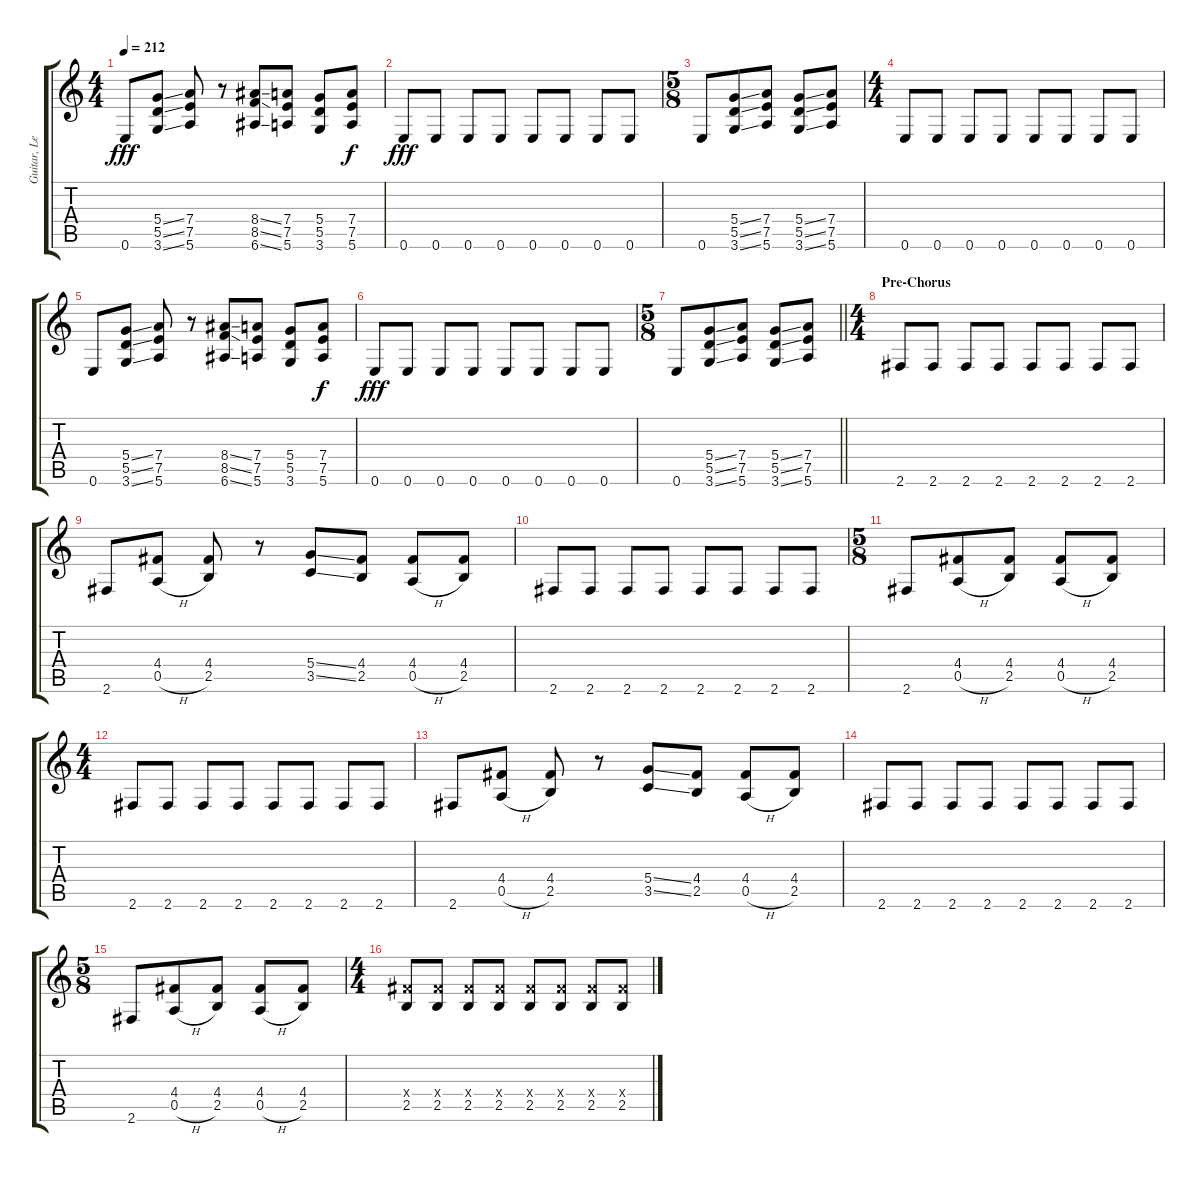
\track ("Guitar, Lead (Hammet)" "Guitar, Le") {instrument distortionguitar}
\staff {score tabs}
\tuning (E4 B3 G3 D3 A2 E2) {hide}
\ts (4 4)
\tempo 212
\clef g2
\ks c
0.6.8{dy fff} (5.4{ss} 5.5{ss} 3.6{ss}).8 (7.4 7.5 5.6).8 r.8 (8.4{ss} 8.5{ss} 6.6{ss}).8 (7.4 7.5 5.6).8 (5.4 5.5 3.6).8 (7.4 7.5 5.6).8{dy f} |
0.6.8{dy fff} 0.6.8 0.6.8 0.6.8 0.6.8 0.6.8 0.6.8 0.6.8 |
\ts (5 8)
0.6.8 (5.4{ss} 5.5{ss} 3.6{ss}).8 (7.4 7.5 5.6).8 (5.4{ss} 5.5{ss} 3.6{ss}).8 (7.4 7.5 5.6).8 |
\ts (4 4)
0.6.8 0.6.8 0.6.8 0.6.8 0.6.8 0.6.8 0.6.8 0.6.8 |
0.6.8 (5.4{ss} 5.5{ss} 3.6{ss}).8 (7.4 7.5 5.6).8 r.8 (8.4{ss} 8.5{ss} 6.6{ss}).8 (7.4 7.5 5.6).8 (5.4 5.5 3.6).8 (7.4 7.5 5.6).8{dy f} |
0.6.8{dy fff} 0.6.8 0.6.8 0.6.8 0.6.8 0.6.8 0.6.8 0.6.8 |
\ts (5 8)
\barLineRight lightlight
0.6.8 (5.4{ss} 5.5{ss} 3.6{ss}).8 (7.4 7.5 5.6).8 (5.4{ss} 5.5{ss} 3.6{ss}).8 (7.4 7.5 5.6).8 |
\ts (4 4)
\section ("" "Pre-Chorus")
2.6.8 2.6.8 2.6.8 2.6.8 2.6.8 2.6.8 2.6.8 2.6.8 |
2.6.8 (4.4 0.5{h}).8 (4.4 2.5).8 r.8 (5.4{ss} 3.5{ss}).8 (4.4 2.5).8 (4.4 0.5{h}).8 (4.4 2.5).8 |
2.6.8 2.6.8 2.6.8 2.6.8 2.6.8 2.6.8 2.6.8 2.6.8 |
\ts (5 8)
2.6.8 (4.4 0.5{h}).8 (4.4 2.5).8 (4.4 0.5{h}).8 (4.4 2.5).8 |
\ts (4 4)
2.6.8 2.6.8 2.6.8 2.6.8 2.6.8 2.6.8 2.6.8 2.6.8 |
2.6.8 (4.4 0.5{h}).8 (4.4 2.5).8 r.8 (5.4{ss} 3.5{ss}).8 (4.4 2.5).8 (4.4 0.5{h}).8 (4.4 2.5).8 |
2.6.8 2.6.8 2.6.8 2.6.8 2.6.8 2.6.8 2.6.8 2.6.8 |
\ts (5 8)
2.6.8 (4.4 0.5{h}).8 (4.4 2.5).8 (4.4 0.5{h}).8 (4.4 2.5).8 |
\ts (4 4)
(4.4{x} 2.5).8 (4.4{x} 2.5).8 (4.4{x} 2.5).8 (4.4{x} 2.5).8 (4.4{x} 2.5).8 (4.4{x} 2.5).8 (4.4{x} 2.5).8 (4.4{x} 2.5).8
